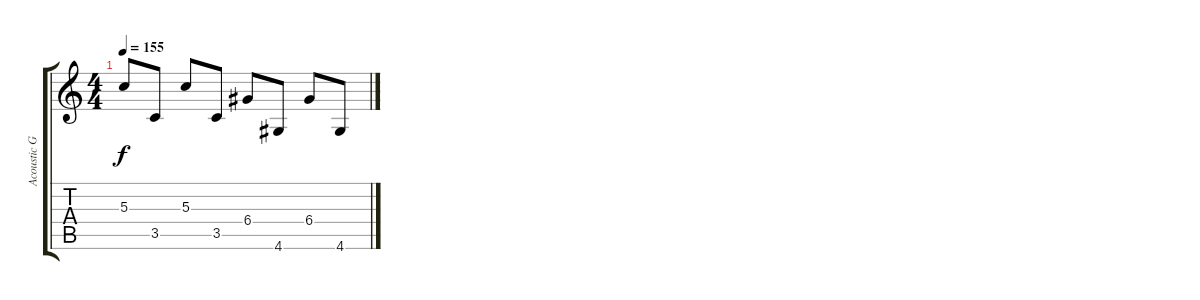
\track ("Acoustic Guitar 1" "Acoustic G") {instrument acousticguitarsteel}
\staff {score tabs}
\tuning (E4 B3 G3 D3 A2 E2) {hide}
\ts (4 4)
\tempo 155
\clef g2
\ks c
5.3.8{dy f} 3.5.8 5.3.8 3.5.8 6.4.8 4.6.8 6.4.8 4.6.8
